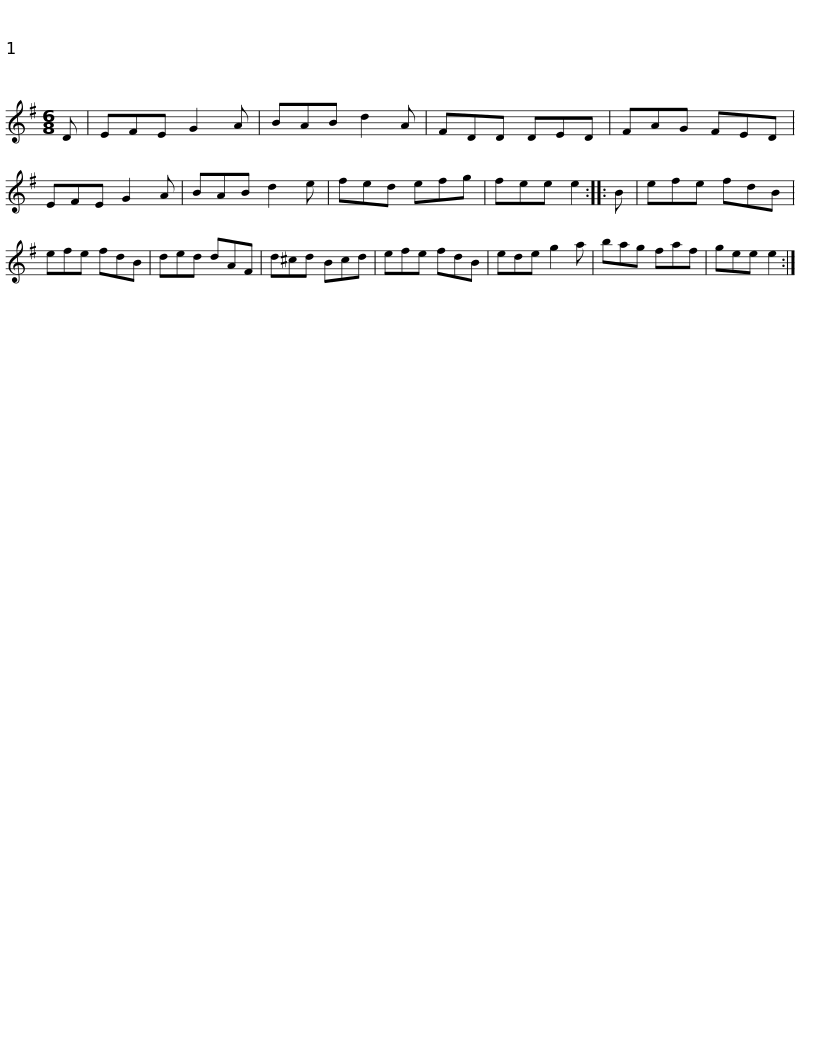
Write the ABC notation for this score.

X:1
L:1/8
M:6/8
I:linebreak $
K:Emin
V:1 treble
V:1
 D | EFE G2 A | BAB d2 A | FDD DED | FAG FED | %5
 EFE G2 A | BAB d2 e | fed efg |$ fee e2 :: B | %10
 efe fdB | efe fdB | ded dAF | d^cd Bcd | efe fdB | %15
 ede g2 a |$ bag faf | gee e2 :| %18
